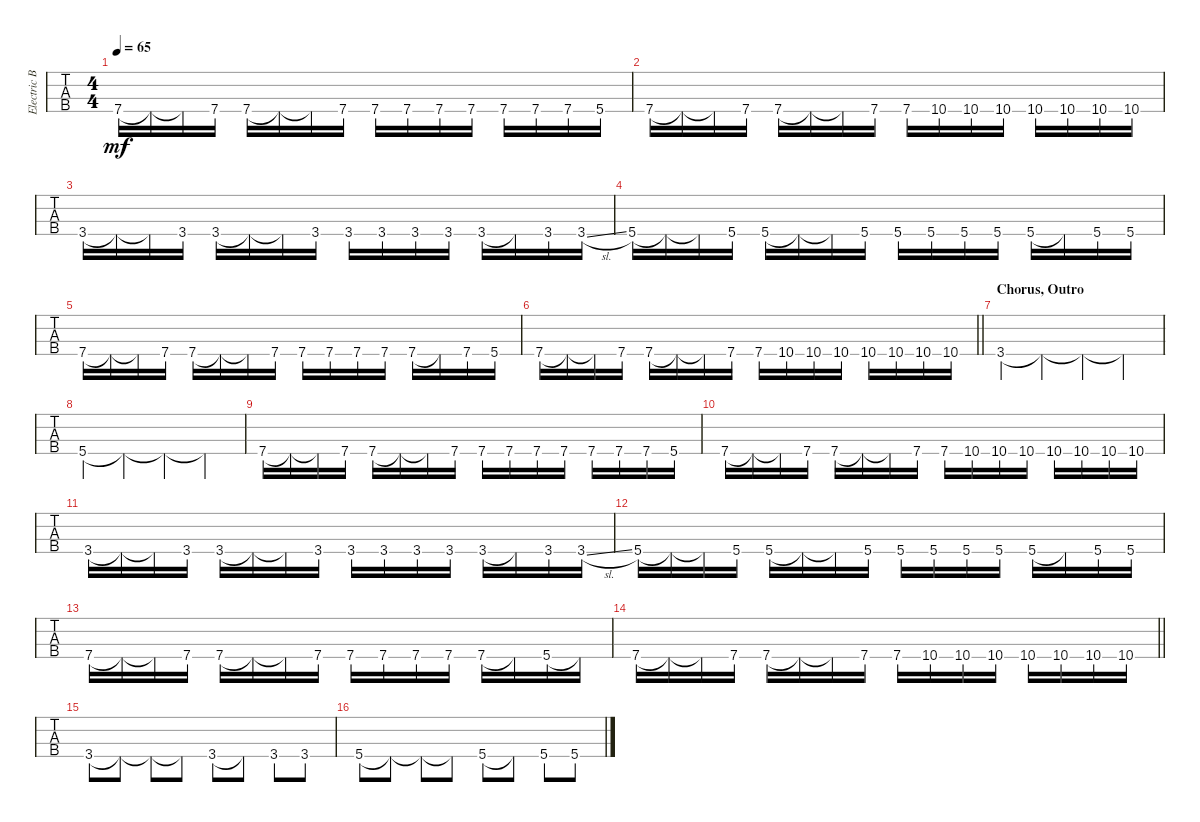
\track ("Electric Bass" "Electric B") {instrument electricbassfinger}
\staff {tabs}
\tuning (G2 D2 A1 E1) {hide}
\ts (4 4)
\tempo 65
\clef f4
\ks c
7.4.16{dy mf} 7.4{t}.16 7.4{t}.16 7.4.16 7.4.16 7.4{t}.16 7.4{t}.16 7.4.16 7.4.16 7.4.16 7.4.16 7.4.16 7.4.16 7.4.16 7.4.16 5.4.16 |
7.4.16 7.4{t}.16 7.4{t}.16 7.4.16 7.4.16 7.4{t}.16 7.4{t}.16 7.4.16 7.4.16 10.4.16 10.4.16 10.4.16 10.4.16 10.4.16 10.4.16 10.4.16 |
3.4.16 3.4{t}.16 3.4{t}.16 3.4.16 3.4.16 3.4{t}.16 3.4{t}.16 3.4.16 3.4.16 3.4.16 3.4.16 3.4.16 3.4.16 3.4{t}.16 3.4.16 3.4{sl}.16 |
5.4.16 5.4{t}.16 5.4{t}.16 5.4.16 5.4.16 5.4{t}.16 5.4{t}.16 5.4.16 5.4.16 5.4.16 5.4.16 5.4.16 5.4.16 5.4{t}.16 5.4.16 5.4.16 |
7.4.16 7.4{t}.16 7.4{t}.16 7.4.16 7.4.16 7.4{t}.16 7.4{t}.16 7.4.16 7.4.16 7.4.16 7.4.16 7.4.16 7.4.16 7.4{t}.16 7.4.16 5.4.16 |
\barLineRight lightlight
7.4.16 7.4{t}.16 7.4{t}.16 7.4.16 7.4.16 7.4{t}.16 7.4{t}.16 7.4.16 7.4.16 10.4.16 10.4.16 10.4.16 10.4.16 10.4.16 10.4.16 10.4.16 |
\section ("" "Chorus, Outro")
3.4.4 3.4{t}.4 3.4{t}.4 3.4{t}.4 |
5.4.4 5.4{t}.4 5.4{t}.4 5.4{t}.4 |
7.4.16 7.4{t}.16 7.4{t}.16 7.4.16 7.4.16 7.4{t}.16 7.4{t}.16 7.4.16 7.4.16 7.4.16 7.4.16 7.4.16 7.4.16 7.4.16 7.4.16 5.4.16 |
7.4.16 7.4{t}.16 7.4{t}.16 7.4.16 7.4.16 7.4{t}.16 7.4{t}.16 7.4.16 7.4.16 10.4.16 10.4.16 10.4.16 10.4.16 10.4.16 10.4.16 10.4.16 |
3.4.16 3.4{t}.16 3.4{t}.16 3.4.16 3.4.16 3.4{t}.16 3.4{t}.16 3.4.16 3.4.16 3.4.16 3.4.16 3.4.16 3.4.16 3.4{t}.16 3.4.16 3.4{sl}.16 |
5.4.16 5.4{t}.16 5.4{t}.16 5.4.16 5.4.16 5.4{t}.16 5.4{t}.16 5.4.16 5.4.16 5.4.16 5.4.16 5.4.16 5.4.16 5.4{t}.16 5.4.16 5.4.16 |
7.4.16 7.4{t}.16 7.4{t}.16 7.4.16 7.4.16 7.4{t}.16 7.4{t}.16 7.4.16 7.4.16 7.4.16 7.4.16 7.4.16 7.4.16 7.4{t}.16 5.4.16 5.4{t}.16 |
\barLineRight lightlight
7.4.16 7.4{t}.16 7.4{t}.16 7.4.16 7.4.16 7.4{t}.16 7.4{t}.16 7.4.16 7.4.16 10.4.16 10.4.16 10.4.16 10.4.16 10.4.16 10.4.16 10.4.16 |
3.4.8 3.4{t}.8 3.4{t}.8 3.4{t}.8 3.4.8 3.4{t}.8 3.4.8 3.4.8 |
5.4.8 5.4{t}.8 5.4{t}.8 5.4{t}.8 5.4.8 5.4{t}.8 5.4.8 5.4.8
